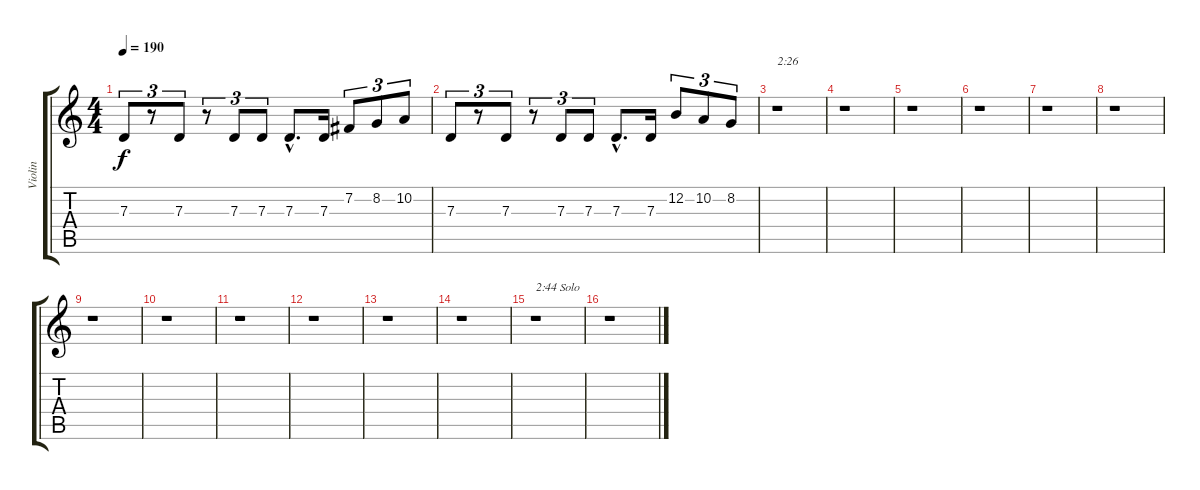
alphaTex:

\track ("Violin" "Violin") {instrument violin}
\staff {score tabs}
\tuning (E4 B3 G3 D3 A2 E2) {hide}
\ts (4 4)
\tempo 190
\clef g2
\ks c
7.3.8{tu (3 2) dy f} r.8{tu (3 2)} 7.3.8{tu (3 2)} r.8{tu (3 2)} 7.3.8{tu (3 2)} 7.3.8{tu (3 2)} 7.3{hac}.8{d} 7.3.16 7.2.8{tu (3 2)} 8.2.8{tu (3 2)} 10.2.8{tu (3 2)} |
7.3.8{tu (3 2)} r.8{tu (3 2)} 7.3.8{tu (3 2)} r.8{tu (3 2)} 7.3.8{tu (3 2)} 7.3.8{tu (3 2)} 7.3{hac}.8{d} 7.3.16 12.2.8{tu (3 2)} 10.2.8{tu (3 2)} 8.2.8{tu (3 2)} |
r.1{txt "2:26"} |
r.1 |
r.1 |
r.1 |
r.1 |
r.1 |
r.1 |
r.1 |
r.1 |
r.1 |
r.1 |
r.1 |
r.1{txt "2:44 Solo"} |
r.1
